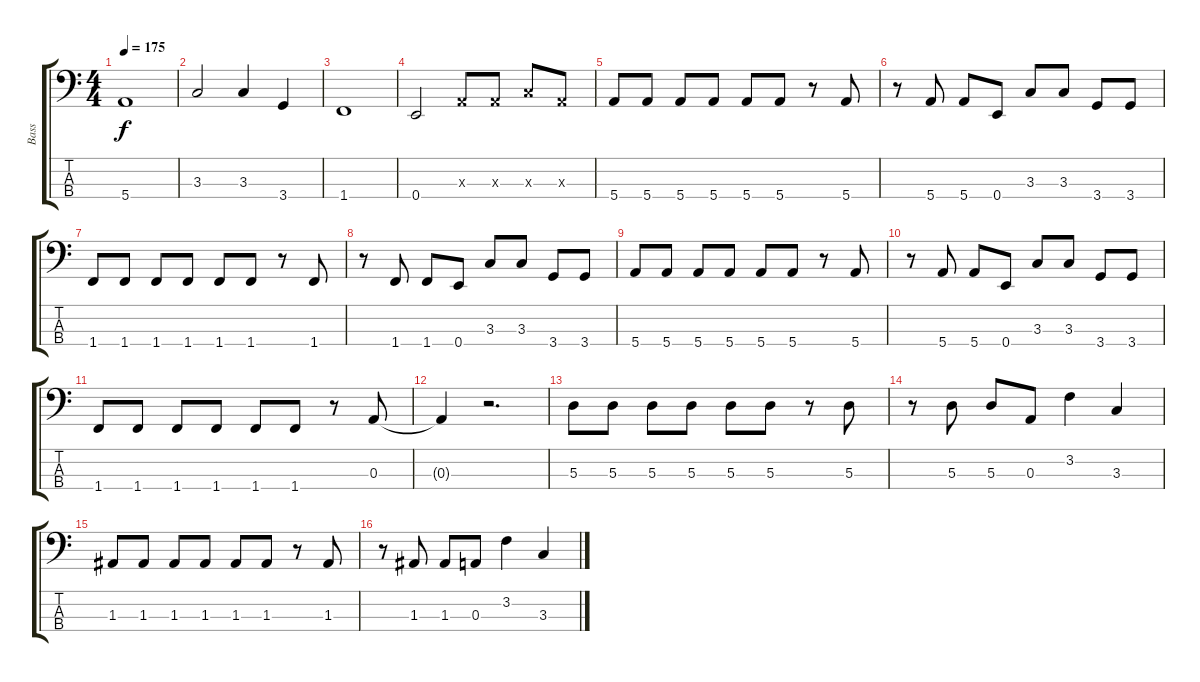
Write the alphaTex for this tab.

\track ("Bass" "Bass") {instrument electricbassfinger}
\staff {score tabs}
\tuning (G2 D2 A1 E1) {hide}
\ts (4 4)
\tempo 175
\clef f4
\ks c
5.4.1{dy f volume 10} |
3.3{t}.2 3.3.4 3.4.4 |
1.4.1 |
0.4.2 0.3{x}.8 0.3{x}.8 3.3{x}.8 0.3{x}.8 |
5.4.8 5.4.8 5.4.8 5.4.8 5.4.8 5.4.8 r.8 5.4.8 |
r.8 5.4.8 5.4.8 0.4.8 3.3.8 3.3.8 3.4.8 3.4.8 |
1.4.8 1.4.8 1.4.8 1.4.8 1.4.8 1.4.8 r.8 1.4.8 |
r.8 1.4.8 1.4.8 0.4.8 3.3.8 3.3.8 3.4.8 3.4.8 |
5.4.8 5.4.8 5.4.8 5.4.8 5.4.8 5.4.8 r.8 5.4.8 |
r.8 5.4.8 5.4.8 0.4.8 3.3.8 3.3.8 3.4.8 3.4.8 |
1.4.8 1.4.8 1.4.8 1.4.8 1.4.8 1.4.8 r.8 0.3.8 |
0.3{t}.4 r.2{d} |
5.3.8 5.3.8 5.3.8 5.3.8 5.3.8 5.3.8 r.8 5.3.8 |
r.8 5.3.8 5.3.8 0.3.8 3.2.4 3.3.4 |
1.3.8 1.3.8 1.3.8 1.3.8 1.3.8 1.3.8 r.8 1.3.8 |
r.8 1.3.8 1.3.8 0.3.8 3.2.4 3.3.4
